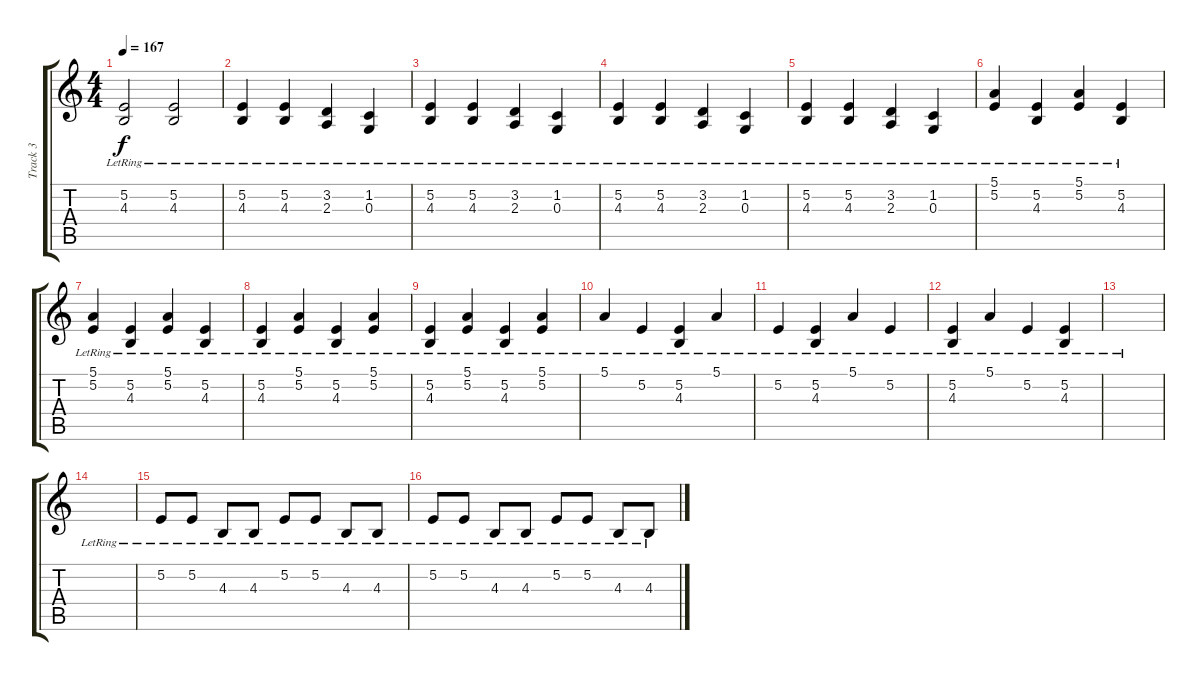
\track ("Track 3" "Track 3") {instrument acousticgrandpiano}
\staff {score tabs}
\tuning (E4 B3 G3 D3 A2 E2) {hide}
\ts (4 4)
\tempo 167
\clef g2
\ks c
(5.2{lr} 4.3{lr}).2{dy f} (5.2{lr} 4.3{lr}).2 |
(5.2{lr} 4.3{lr}).4 (5.2{lr} 4.3{lr}).4 (3.2{lr} 2.3{lr}).4 (1.2{lr} 0.3{lr}).4 |
(5.2{lr} 4.3{lr}).4 (5.2{lr} 4.3{lr}).4 (3.2{lr} 2.3{lr}).4 (1.2{lr} 0.3{lr}).4 |
(5.2{lr} 4.3{lr}).4 (5.2{lr} 4.3{lr}).4 (3.2{lr} 2.3{lr}).4 (1.2{lr} 0.3{lr}).4 |
(5.2{lr} 4.3{lr}).4 (5.2{lr} 4.3{lr}).4 (3.2{lr} 2.3{lr}).4 (1.2{lr} 0.3{lr}).4 |
(5.1{lr} 5.2{lr}).4 (5.2{lr} 4.3{lr}).4 (5.1{lr} 5.2{lr}).4 (5.2{lr} 4.3{lr}).4 |
(5.1{lr} 5.2{lr}).4 (5.2{lr} 4.3{lr}).4 (5.1{lr} 5.2{lr}).4 (5.2{lr} 4.3{lr}).4 |
(5.2{lr} 4.3{lr}).4 (5.1{lr} 5.2{lr}).4 (5.2{lr} 4.3{lr}).4 (5.1{lr} 5.2{lr}).4 |
(5.2{lr} 4.3{lr}).4 (5.1{lr} 5.2{lr}).4 (5.2{lr} 4.3{lr}).4 (5.1{lr} 5.2{lr}).4 |
5.1{lr}.4 5.2{lr}.4 (5.2{lr} 4.3{lr}).4 5.1{lr}.4 |
5.2{lr}.4 (5.2{lr} 4.3{lr}).4 5.1{lr}.4 5.2{lr}.4 |
(5.2{lr} 4.3{lr}).4 5.1{lr}.4 5.2{lr}.4 (5.2{lr} 4.3{lr}).4 |
|
|
5.2{lr}.8 5.2{lr}.8 4.3{lr}.8 4.3{lr}.8 5.2{lr}.8 5.2{lr}.8 4.3{lr}.8 4.3{lr}.8 |
5.2{lr}.8 5.2{lr}.8 4.3{lr}.8 4.3{lr}.8 5.2{lr}.8 5.2{lr}.8 4.3{lr}.8 4.3{lr}.8
